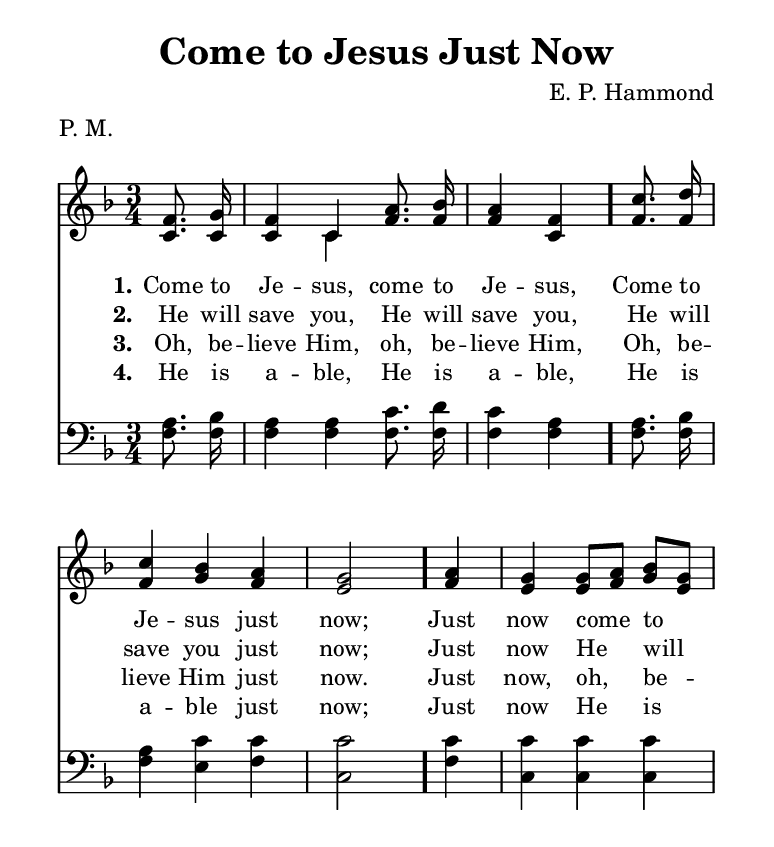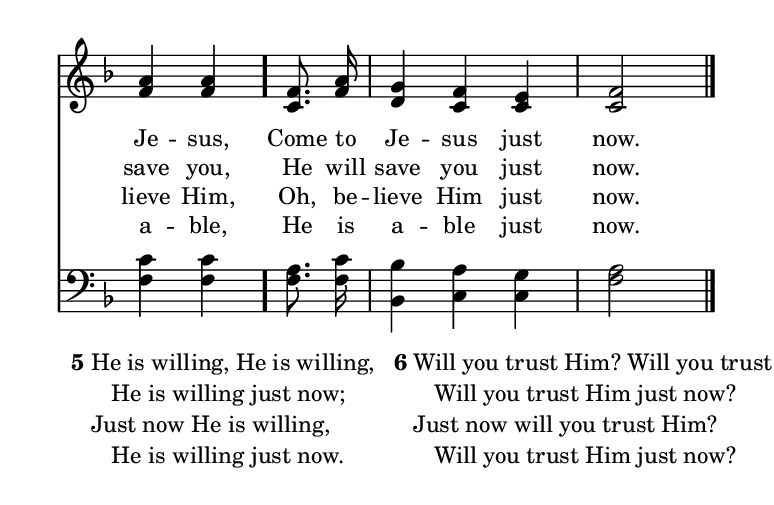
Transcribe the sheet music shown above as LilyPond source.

\include "common/global.ily"
\paper {
  \include "common/paper.ily"
  ragged-bottom = ##t
  page-count = #(cond (is-eogsized 2) (#t #f))
  % shrink space before markup verses to fit next hymn on same page
  score-markup-spacing.padding = #2
  score-markup-spacing.basic-distance = #2
}

\header{
  %children
  hymnnumber = "310"
  title = "Come to Jesus Just Now"
  tunename = ""
  meter = "P. M."
  poet = ""
  composer = "E. P. Hammond"
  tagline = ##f
}

global = {
  \include "common/overrides.ily"
  \override Staff.TimeSignature.style = #'numbered
  \time 3/4
  \override Score.MetronomeMark.transparent = ##t % hide all fermata changes too
  \tempo 4=80
  \key f \major
  \partial 4
  \autoBeamOff
}

notesSoprano = {
\global
\relative c' {

  f8. g16 | f4 c a'8. bes16 | a4 f
  c'8. d16 | c4 bes a | g2
  a4 | g g8[ a] bes[ g] | a4 a
  f8. a16 | g4 f e | f2

  \bar "|."

}
}

notesAlto = {
\global
\relative e' {

  c8. c16 | c4 c f8. f16 | f4 c
  f8. f16 | f4 g f | e2
  f4 | e e8[ f] g[ e] | f4 f
  c8. f16 | d4 c c | c2

}
}

notesTenor = {
\global
\relative a {

  a8. bes16 | a4 a c8. d16 | c4 a
  a8. bes16 | a4 c c | c2
  c4 | c c c | c c
  a8. c16 | bes4 a g | a2

}
}

notesBass = {
\global
\relative f {

  f8. f16 | f4 f f8. f16 | f4 f
  f8. f16 | f4 e f | c2
  f4 | c c c | f f
  f8. f16 | bes,4 c c | f2

}
}

wordsA = \lyricmode {
\set stanza = "1."

Come to Je -- sus, come to Je -- sus, \bar "."
Come to Je -- sus just now; \bar "."
Just now come to Je -- sus, \bar "."
Come to Je -- sus just now. \bar "."

}

wordsB = \lyricmode {
\set stanza = "2."

He will save you, He will save you,
He will save you just now;
Just now He will save you,
He will save you just now.

}

wordsC = \lyricmode {
\set stanza = "3."

Oh, be -- lieve Him, oh, be -- lieve Him,
Oh, be -- lieve Him just now.
Just now, oh, be -- lieve Him,
Oh, be -- lieve Him just now.

}

wordsD = \lyricmode {
\set stanza = "4."

He is a -- ble, He is a -- ble,
He is a -- ble just now;
Just now He is a -- ble,
He is a -- ble just now.

}

wordsE = \markuplist {

\line { He is willing, He is willing, }
\line { { \hspace #2 } He is willing just now; }
\line { Just now He is willing, }
\line { { \hspace #2 } He is willing just now. }

}

wordsF = \markuplist {

\line { Will you trust Him? Will you trust Him? }
\line { { \hspace #2 } Will you trust Him just now? }
\line { Just now will you trust Him? }
\line { { \hspace #2 } Will you trust Him just now? }

}

\score {
  \context ChoirStaff <<
    \context Staff = upper <<
      \set Staff.autoBeaming = ##f
      \set ChoirStaff.systemStartDelimiter = #'SystemStartBar
      \set ChoirStaff.printPartCombineTexts = ##f
      \partcombine #'(2 . 9) \notesSoprano \notesAlto
      \context NullVoice = sopranos { \voiceOne << \notesSoprano >> }
      \context NullVoice = altos { \voiceTwo << \notesAlto >> }
      \context Lyrics = one   \lyricsto sopranos \wordsA
      \context Lyrics = two   \lyricsto sopranos \wordsB
      \context Lyrics = three \lyricsto sopranos \wordsC
      \context Lyrics = four  \lyricsto sopranos \wordsD
    >>
    \context Staff = men <<
      \set Staff.autoBeaming = ##f
      \clef bass
      \set ChoirStaff.printPartCombineTexts = ##f
      \partcombine #'(2 . 9) \notesTenor \notesBass
      \context NullVoice = tenors { \voiceOne << \notesTenor >> }
      \context NullVoice = basses { \voiceTwo << \notesBass >> }
    >>
  >>
  \layout {
    \include "common/layout.ily"
  }
  \midi{
    \include "common/midi.ily"
  }
}

\noPageBreak

\markup { \fill-line {
  \hspace #0.1
  \line{ \bold 5 \column { \wordsE } }
  \hspace #0.1
  \line{ \bold 6 \column { \wordsF } }
  \hspace #0.1
} }

\version "2.19.49"  % necessary for upgrading to future LilyPond versions.

% vi:set et ts=2 sw=2 ai nocindent syntax=lilypond:
